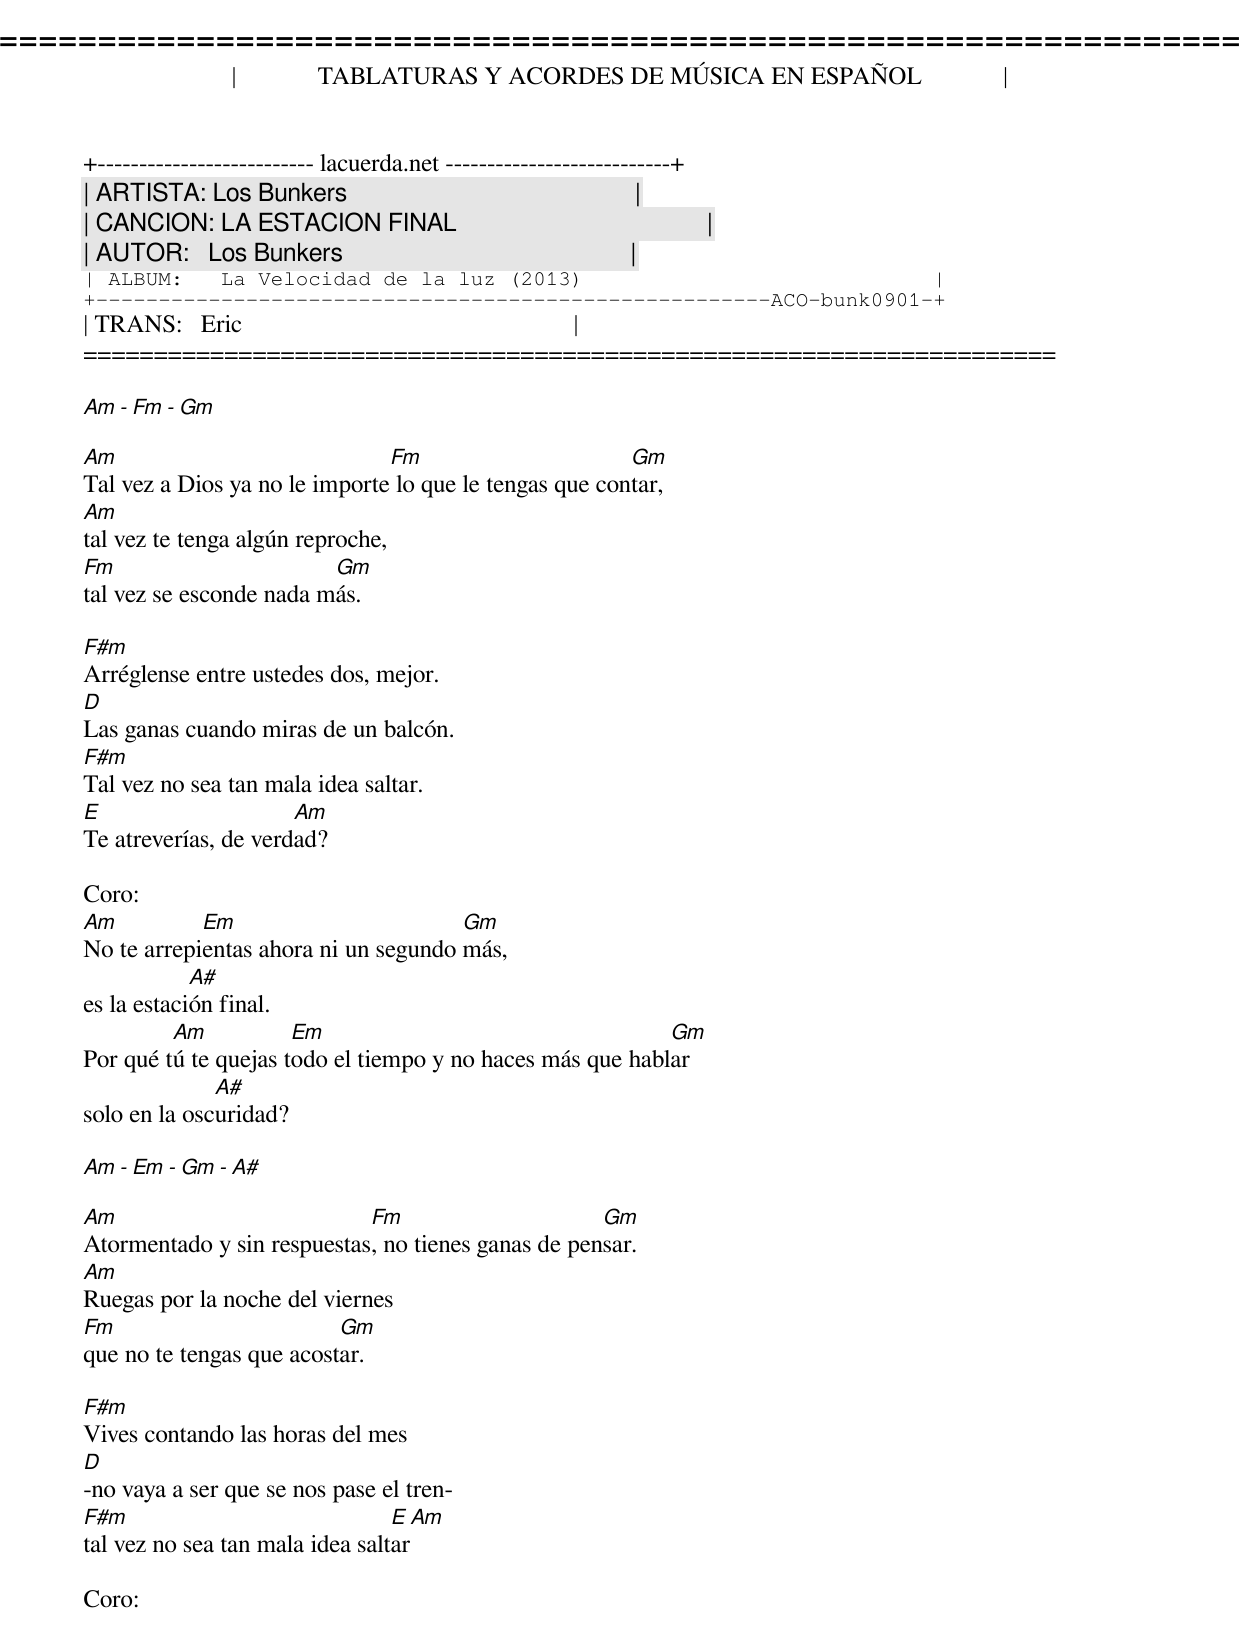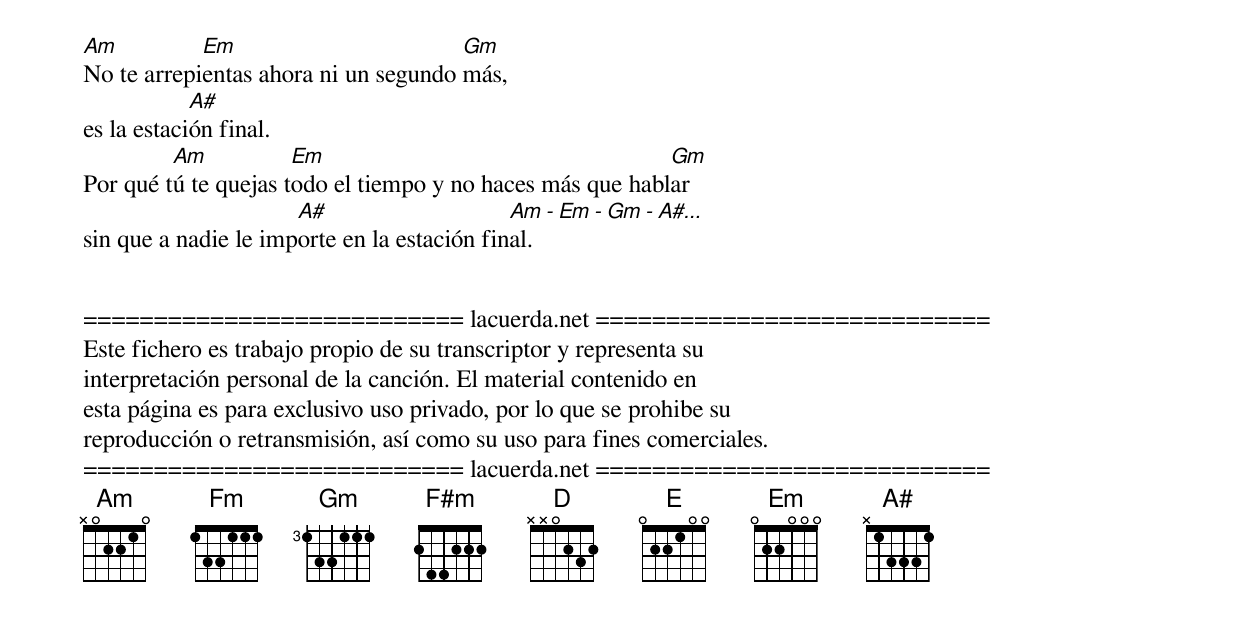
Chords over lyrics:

=====================================================================
|             TABLATURAS Y ACORDES DE MÚSICA EN ESPAÑOL             |
+-------------------------- lacuerda.net ---------------------------+
| ARTISTA: Los Bunkers                                              |
| CANCION: LA ESTACION FINAL                                        |
| AUTOR:   Los Bunkers                                              |
| ALBUM:   La Velocidad de la luz (2013)                            |
+------------------------------------------------------ACO-bunk0901-+
| TRANS:   Eric                                                     |
=====================================================================

 Am - Fm - Gm

Am                             Fm                       Gm
Tal vez a Dios ya no le importe lo que le tengas que contar,
Am
tal vez te tenga algún reproche,
Fm                       Gm
tal vez se esconde nada más.

F#m
Arréglense entre ustedes dos, mejor.
D
Las ganas cuando miras de un balcón.
F#m
Tal vez no sea tan mala idea saltar.
E                     Am
Te atreverías, de verdad?

Coro:
Am          Em                        Gm
No te arrepientas ahora ni un segundo más,
            A#
es la estación final.
         Am           Em                                   Gm
Por qué tú te quejas todo el tiempo y no haces más que hablar
              A#
solo en la oscuridad?

Am - Em - Gm - A#

Am                          Fm                      Gm
Atormentado y sin respuestas, no tienes ganas de pensar.
Am
Ruegas por la noche del viernes
Fm                        Gm
que no te tengas que acostar.

F#m
Vives contando las horas del mes
D
-no vaya a ser que se nos pase el tren-
F#m                              E      Am
tal vez no sea tan mala idea saltar

Coro:
Am          Em                        Gm
No te arrepientas ahora ni un segundo más,
            A#
es la estación final.
         Am           Em                                   Gm
Por qué tú te quejas todo el tiempo y no haces más que hablar
                      A#                     Am - Em - Gm - A#...
sin que a nadie le importe en la estación final.


=========================== lacuerda.net ============================
Este fichero es trabajo propio de su transcriptor y representa su
interpretación personal de la canción. El material contenido en
esta página es para exclusivo uso privado, por lo que se prohibe su
reproducción o retransmisión, así como su uso para fines comerciales.
=========================== lacuerda.net ============================
